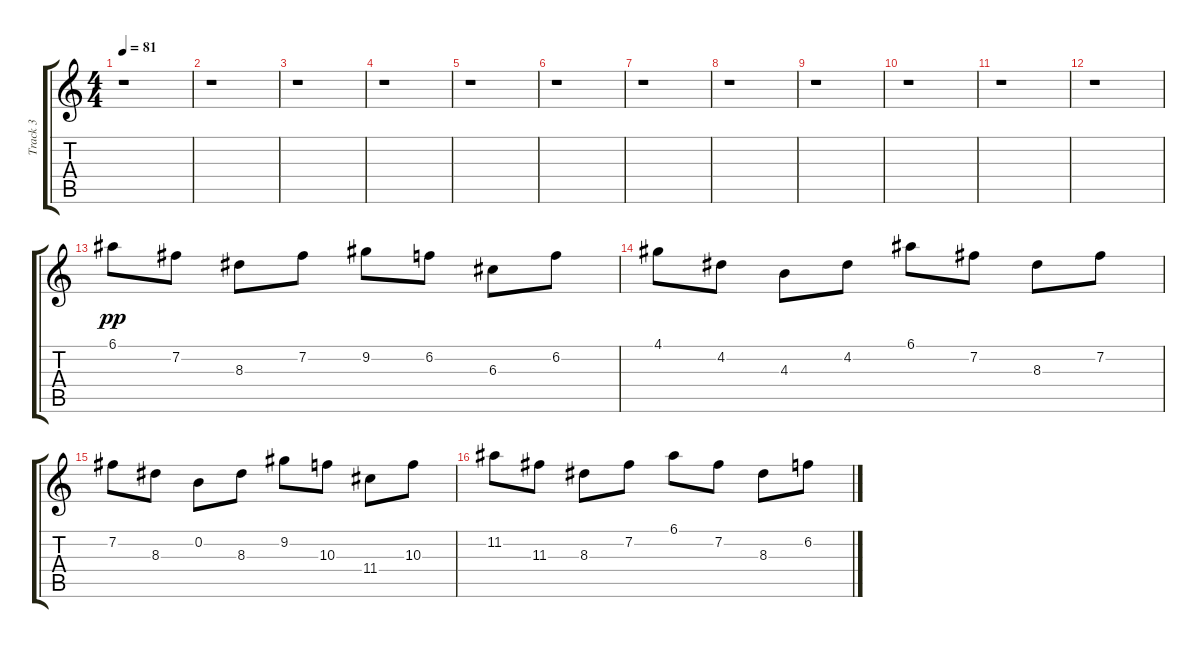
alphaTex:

\track ("Track 3" "Track 3") {instrument electricguitarclean}
\staff {score tabs}
\tuning (E4 B3 G3 D3 A2 E2) {hide}
\ts (4 4)
\tempo 81
\clef g2
\ks c
r.1{dy pp} |
r.1 |
r.1 |
r.1 |
r.1 |
r.1 |
r.1 |
r.1 |
r.1 |
r.1 |
r.1 |
r.1 |
6.1.8 7.2.8 8.3.8 7.2.8 9.2.8 6.2.8 6.3.8 6.2.8 |
4.1.8 4.2.8 4.3.8 4.2.8 6.1.8 7.2.8 8.3.8 7.2.8 |
7.2.8 8.3.8 0.2.8 8.3.8 9.2.8 10.3.8 11.4.8 10.3.8 |
11.2.8 11.3.8 8.3.8 7.2.8 6.1.8 7.2.8 8.3.8 6.2.8
